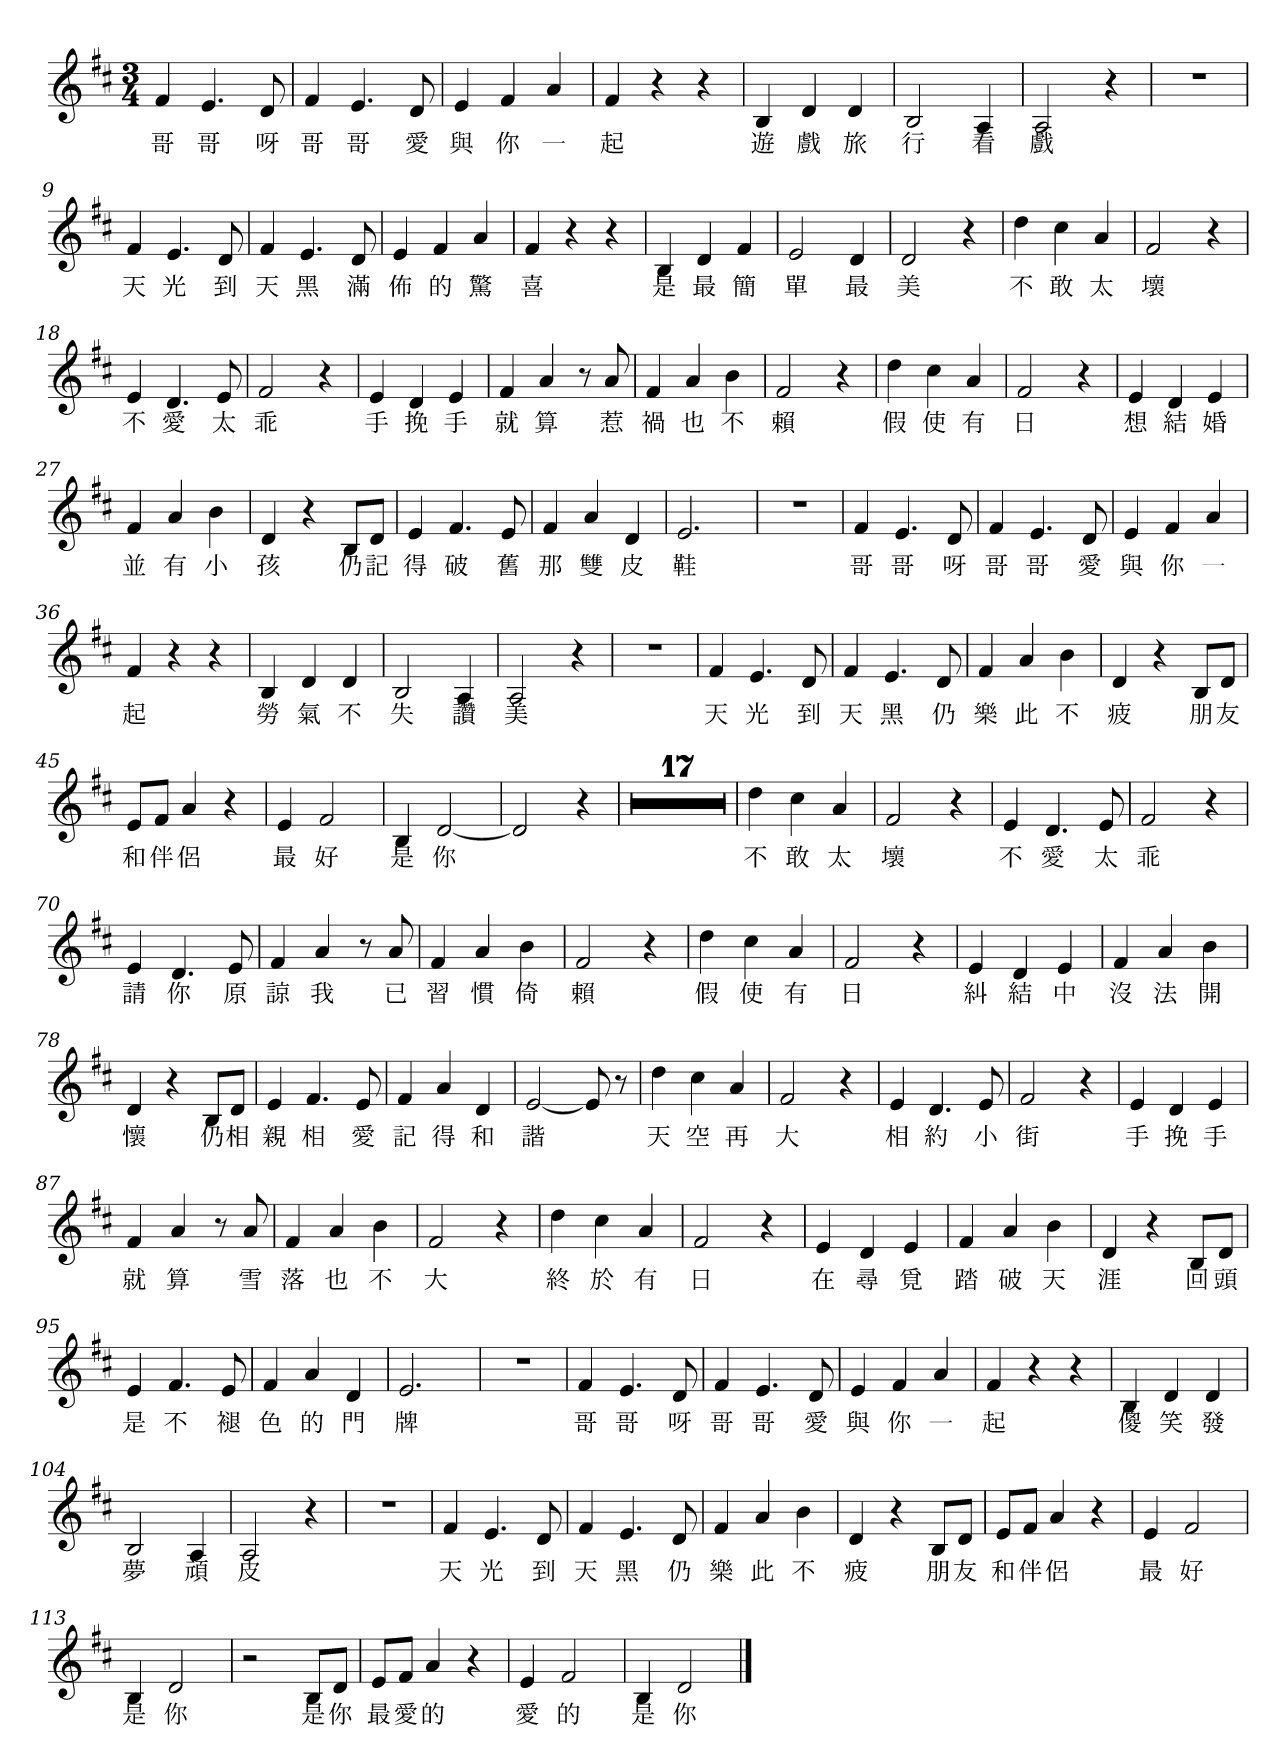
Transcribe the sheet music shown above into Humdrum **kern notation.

**kern	**text
*part1	*part1
*staff1	*staff1
*clefG2	*
*k[f#c#]	*
*D:	*
*M3/4	*
*MM128	*
=1	=1
4f#	哥
4.e	哥
8d	呀
=2	=2
4f#	哥
4.e	哥
8d	愛
=3	=3
4e	與
4f#	你
4a	一
=4	=4
4f#	起
4r	.
4r	.
=5	=5
4B	遊
4d	戲
4d	旅
=6	=6
2B	行
4A	看
=7	=7
2A	戲
4r	.
=8	=8
2.r	.
=9	=9
4f#	天
4.e	光
8d	到
=10	=10
4f#	天
4.e	黑
8d	滿
=11	=11
4e	佈
4f#	的
4a	驚
=12	=12
4f#	喜
4r	.
4r	.
=13	=13
4B	是
4d	最
4f#	簡
=14	=14
2e	單
4d	最
=15	=15
2d	美
4r	.
=16	=16
4dd	不
4cc#	敢
4a	太
=17	=17
2f#	壞
4r	.
=18	=18
4e	不
4.d	愛
8e	太
=19	=19
2f#	乖
4r	.
=20	=20
4e	手
4d	挽
4e	手
=21	=21
4f#	就
4a	算
8r	.
8a	惹
=22	=22
4f#	禍
4a	也
4b	不
=23	=23
2f#	賴
4r	.
=24	=24
4dd	假
4cc#	使
4a	有
=25	=25
2f#	日
4r	.
=26	=26
4e	想
4d	結
4e	婚
=27	=27
4f#	並
4a	有
4b	小
=28	=28
4d	孩
4r	.
8BL	仍
8dJ	記
=29	=29
4e	得
4.f#	破
8e	舊
=30	=30
4f#	那
4a	雙
4d	皮
=31	=31
2.e	鞋
=32	=32
2.r	.
=33	=33
4f#	哥
4.e	哥
8d	呀
=34	=34
4f#	哥
4.e	哥
8d	愛
=35	=35
4e	與
4f#	你
4a	一
=36	=36
4f#	起
4r	.
4r	.
=37	=37
4B	勞
4d	氣
4d	不
=38	=38
2B	失
4A	讚
=39	=39
2A	美
4r	.
=40	=40
2.r	.
=41	=41
4f#	天
4.e	光
8d	到
=42	=42
4f#	天
4.e	黑
8d	仍
=43	=43
4f#	樂
4a	此
4b	不
=44	=44
4d	疲
4r	.
8BL	朋
8dJ	友
=45	=45
8eL	和
8f#J	伴
4a	侶
4r	.
=46	=46
4e	最
2f#	好
=47	=47
4B	是
[2d	你
=48	=48
2d]	.
4r	.
=49	=49
2.r	.
=50	=50
2.r	.
=51	=51
2.r	.
=52	=52
2.r	.
=53	=53
2.r	.
=54	=54
2.r	.
=55	=55
2.r	.
=56	=56
2.r	.
=57	=57
2.r	.
=58	=58
2.r	.
=59	=59
2.r	.
=60	=60
2.r	.
=61	=61
2.r	.
=62	=62
2.r	.
=63	=63
2.r	.
=64	=64
2.r	.
=65	=65
2.r	.
=66	=66
4dd	不
4cc#	敢
4a	太
=67	=67
2f#	壞
4r	.
=68	=68
4e	不
4.d	愛
8e	太
=69	=69
2f#	乖
4r	.
=70	=70
4e	請
4.d	你
8e	原
=71	=71
4f#	諒
4a	我
8r	.
8a	已
=72	=72
4f#	習
4a	慣
4b	倚
=73	=73
2f#	賴
4r	.
=74	=74
4dd	假
4cc#	使
4a	有
=75	=75
2f#	日
4r	.
=76	=76
4e	糾
4d	結
4e	中
=77	=77
4f#	沒
4a	法
4b	開
=78	=78
4d	懷
4r	.
8BL	仍
8dJ	相
=79	=79
4e	親
4.f#	相
8e	愛
=80	=80
4f#	記
4a	得
4d	和
=81	=81
[2e	諧
8e]	.
8r	.
=82	=82
4dd	天
4cc#	空
4a	再
=83	=83
2f#	大
4r	.
=84	=84
4e	相
4.d	約
8e	小
=85	=85
2f#	街
4r	.
=86	=86
4e	手
4d	挽
4e	手
=87	=87
4f#	就
4a	算
8r	.
8a	雪
=88	=88
4f#	落
4a	也
4b	不
=89	=89
2f#	大
4r	.
=90	=90
4dd	終
4cc#	於
4a	有
=91	=91
2f#	日
4r	.
=92	=92
4e	在
4d	尋
4e	覓
=93	=93
4f#	踏
4a	破
4b	天
=94	=94
4d	涯
4r	.
8BL	回
8dJ	頭
=95	=95
4e	是
4.f#	不
8e	褪
=96	=96
4f#	色
4a	的
4d	門
=97	=97
2.e	牌
=98	=98
2.r	.
=99	=99
4f#	哥
4.e	哥
8d	呀
=100	=100
4f#	哥
4.e	哥
8d	愛
=101	=101
4e	與
4f#	你
4a	一
=102	=102
4f#	起
4r	.
4r	.
=103	=103
4B	傻
4d	笑
4d	發
=104	=104
2B	夢
4A	頑
=105	=105
2A	皮
4r	.
=106	=106
2.r	.
=107	=107
4f#	天
4.e	光
8d	到
=108	=108
4f#	天
4.e	黑
8d	仍
=109	=109
4f#	樂
4a	此
4b	不
=110	=110
4d	疲
4r	.
8BL	朋
8dJ	友
=111	=111
8eL	和
8f#J	伴
4a	侶
4r	.
=112	=112
4e	最
2f#	好
=113	=113
4B	是
2d	你
=114	=114
2r	.
8BL	是
8dJ	你
=115	=115
8eL	最
8f#J	愛
4a	的
4r	.
=116	=116
4e	愛
2f#	的
=117	=117
4B	是
2d	你
==	==
*-	*-
